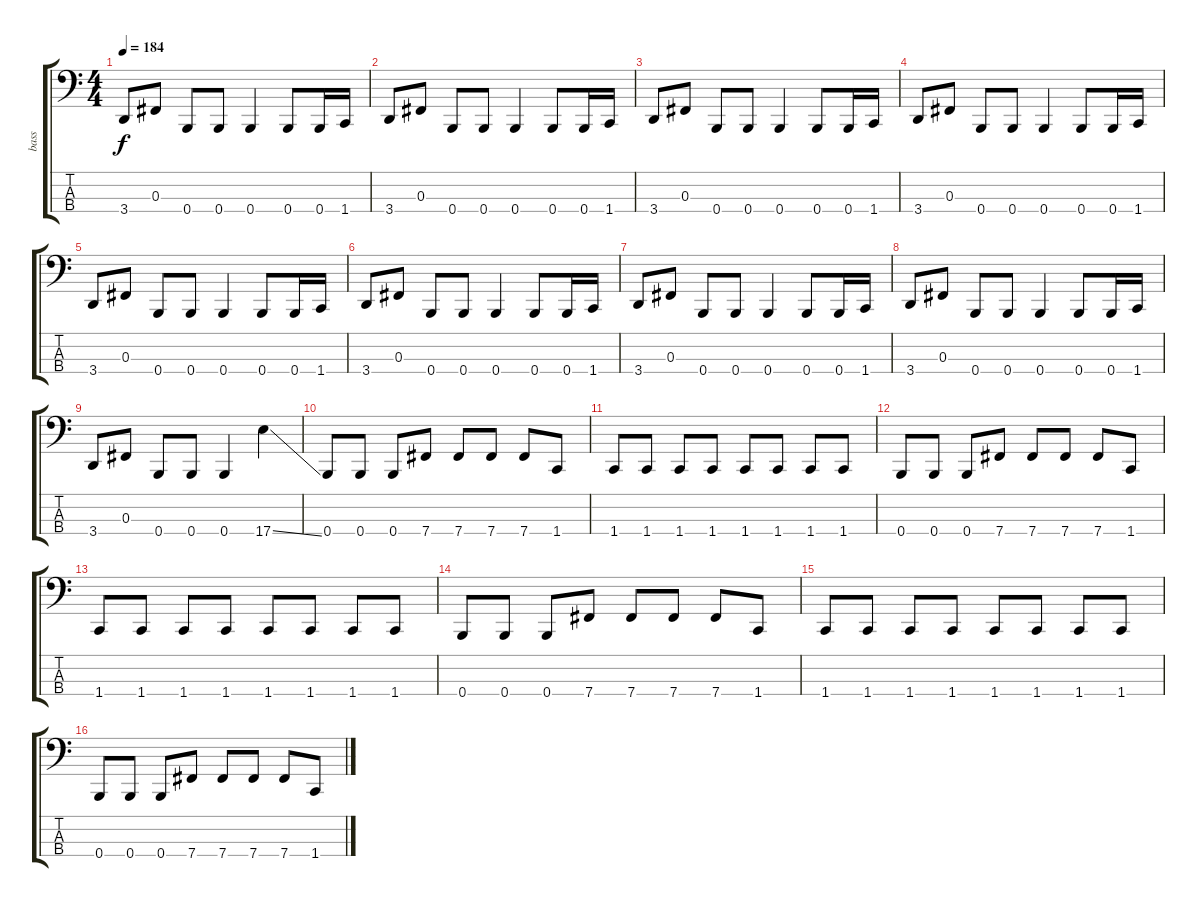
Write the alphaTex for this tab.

\track ("bass" "bass") {instrument electricbassfinger}
\staff {score tabs}
\tuning (E2 B1 Gb1 B0) {hide}
\ts (4 4)
\tempo 184
\clef f4
\ks c
3.4.8{dy f} 0.3.8 0.4.8 0.4.8 0.4.4 0.4.8 0.4.16 1.4.16 |
3.4.8 0.3.8 0.4.8 0.4.8 0.4.4 0.4.8 0.4.16 1.4.16 |
3.4.8 0.3.8 0.4.8 0.4.8 0.4.4 0.4.8 0.4.16 1.4.16 |
3.4.8 0.3.8 0.4.8 0.4.8 0.4.4 0.4.8 0.4.16 1.4.16 |
3.4.8 0.3.8 0.4.8 0.4.8 0.4.4 0.4.8 0.4.16 1.4.16 |
3.4.8 0.3.8 0.4.8 0.4.8 0.4.4 0.4.8 0.4.16 1.4.16 |
3.4.8 0.3.8 0.4.8 0.4.8 0.4.4 0.4.8 0.4.16 1.4.16 |
3.4.8 0.3.8 0.4.8 0.4.8 0.4.4 0.4.8 0.4.16 1.4.16 |
3.4.8 0.3.8 0.4.8 0.4.8 0.4.4 17.4{ss}.4 |
0.4.8 0.4.8 0.4.8 7.4.8 7.4.8 7.4.8 7.4.8 1.4.8 |
1.4.8 1.4.8 1.4.8 1.4.8 1.4.8 1.4.8 1.4.8 1.4.8 |
0.4.8 0.4.8 0.4.8 7.4.8 7.4.8 7.4.8 7.4.8 1.4.8 |
1.4.8 1.4.8 1.4.8 1.4.8 1.4.8 1.4.8 1.4.8 1.4.8 |
0.4.8 0.4.8 0.4.8 7.4.8 7.4.8 7.4.8 7.4.8 1.4.8 |
1.4.8 1.4.8 1.4.8 1.4.8 1.4.8 1.4.8 1.4.8 1.4.8 |
0.4.8 0.4.8 0.4.8 7.4.8 7.4.8 7.4.8 7.4.8 1.4.8
